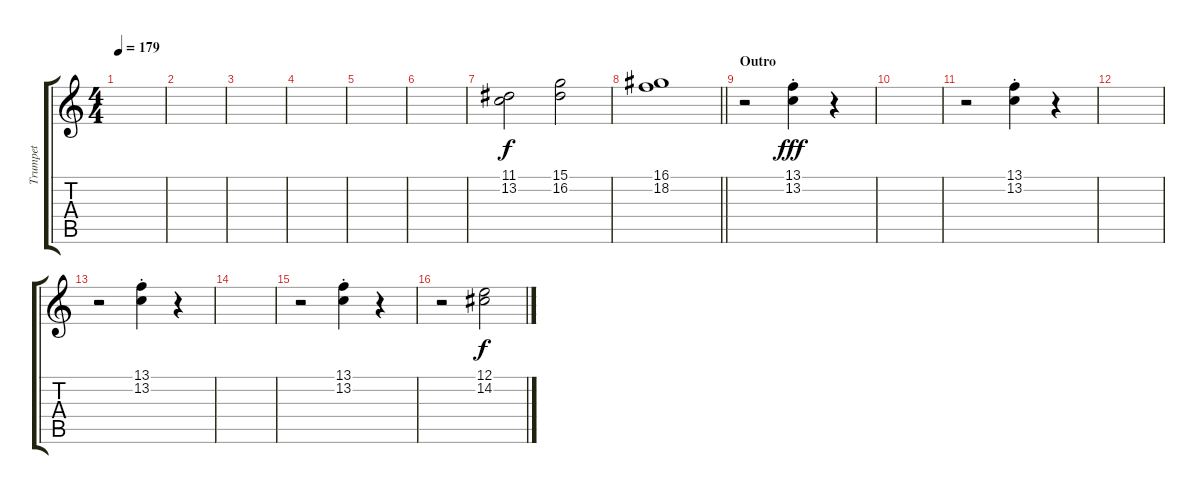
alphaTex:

\track ("Trumpet" "Trumpet") {instrument trumpet}
\staff {score tabs}
\tuning (E4 B3 G3 D3 A2 E2) {hide}
\ts (4 4)
\tempo 179
\clef g2
\ks c
|
|
|
|
|
|
(11.1 13.2).2{dy f} (15.1 16.2).2 |
\barLineRight lightlight
(16.1 18.2).1 |
\section ("" "Outro")
r.2 (13.1{st} 13.2{st}).4{dy fff} r.4 |
|
r.2 (13.1{st} 13.2{st}).4 r.4 |
|
r.2 (13.1{st} 13.2{st}).4 r.4 |
|
r.2 (13.1{st} 13.2{st}).4 r.4 |
r.2 (12.1 14.2).2{dy f}
